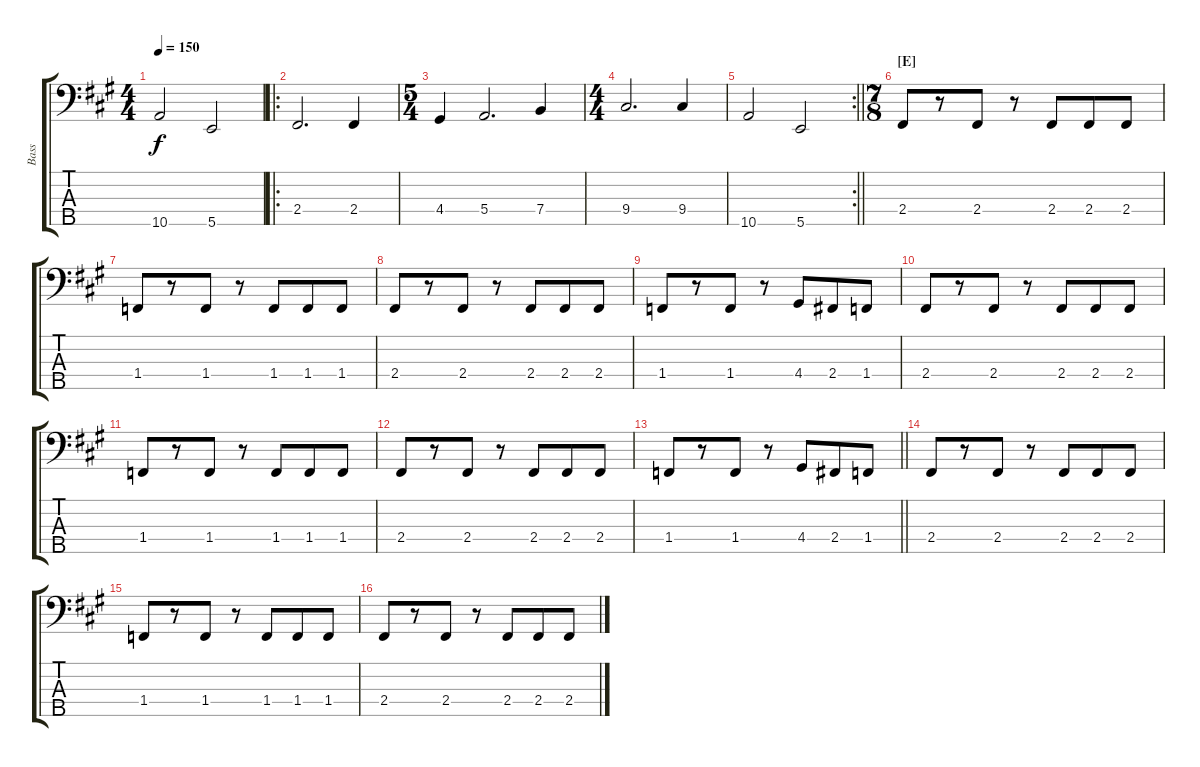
\track ("Bass" "Bass") {instrument electricbassfinger}
\staff {score tabs}
\tuning (G2 D2 A1 E1 B0) {hide}
\ts (4 4)
\tempo 150
\clef f4
\ks f#minor
10.5.2{dy f} 5.5.2 |
\ro
2.4.2{d} 2.4.4 |
\ts (5 4)
4.4.4 5.4.2{d} 7.4.4 |
\ts (4 4)
9.4.2{d} 9.4.4 |
\rc 2
\barLineRight lightlight
10.5.2 5.5.2 |
\ts (7 8)
\section ("" "[E]")
2.4.8 r.8 2.4.8 r.8 2.4.8 2.4.8 2.4.8 |
1.4.8 r.8 1.4.8 r.8 1.4.8 1.4.8 1.4.8 |
2.4.8 r.8 2.4.8 r.8 2.4.8 2.4.8 2.4.8 |
1.4.8 r.8 1.4.8 r.8 4.4.8 2.4.8 1.4.8 |
2.4.8 r.8 2.4.8 r.8 2.4.8 2.4.8 2.4.8 |
1.4.8 r.8 1.4.8 r.8 1.4.8 1.4.8 1.4.8 |
2.4.8 r.8 2.4.8 r.8 2.4.8 2.4.8 2.4.8 |
\barLineRight lightlight
1.4.8 r.8 1.4.8 r.8 4.4.8 2.4.8 1.4.8 |
2.4.8 r.8 2.4.8 r.8 2.4.8 2.4.8 2.4.8 |
1.4.8 r.8 1.4.8 r.8 1.4.8 1.4.8 1.4.8 |
2.4.8 r.8 2.4.8 r.8 2.4.8 2.4.8 2.4.8
